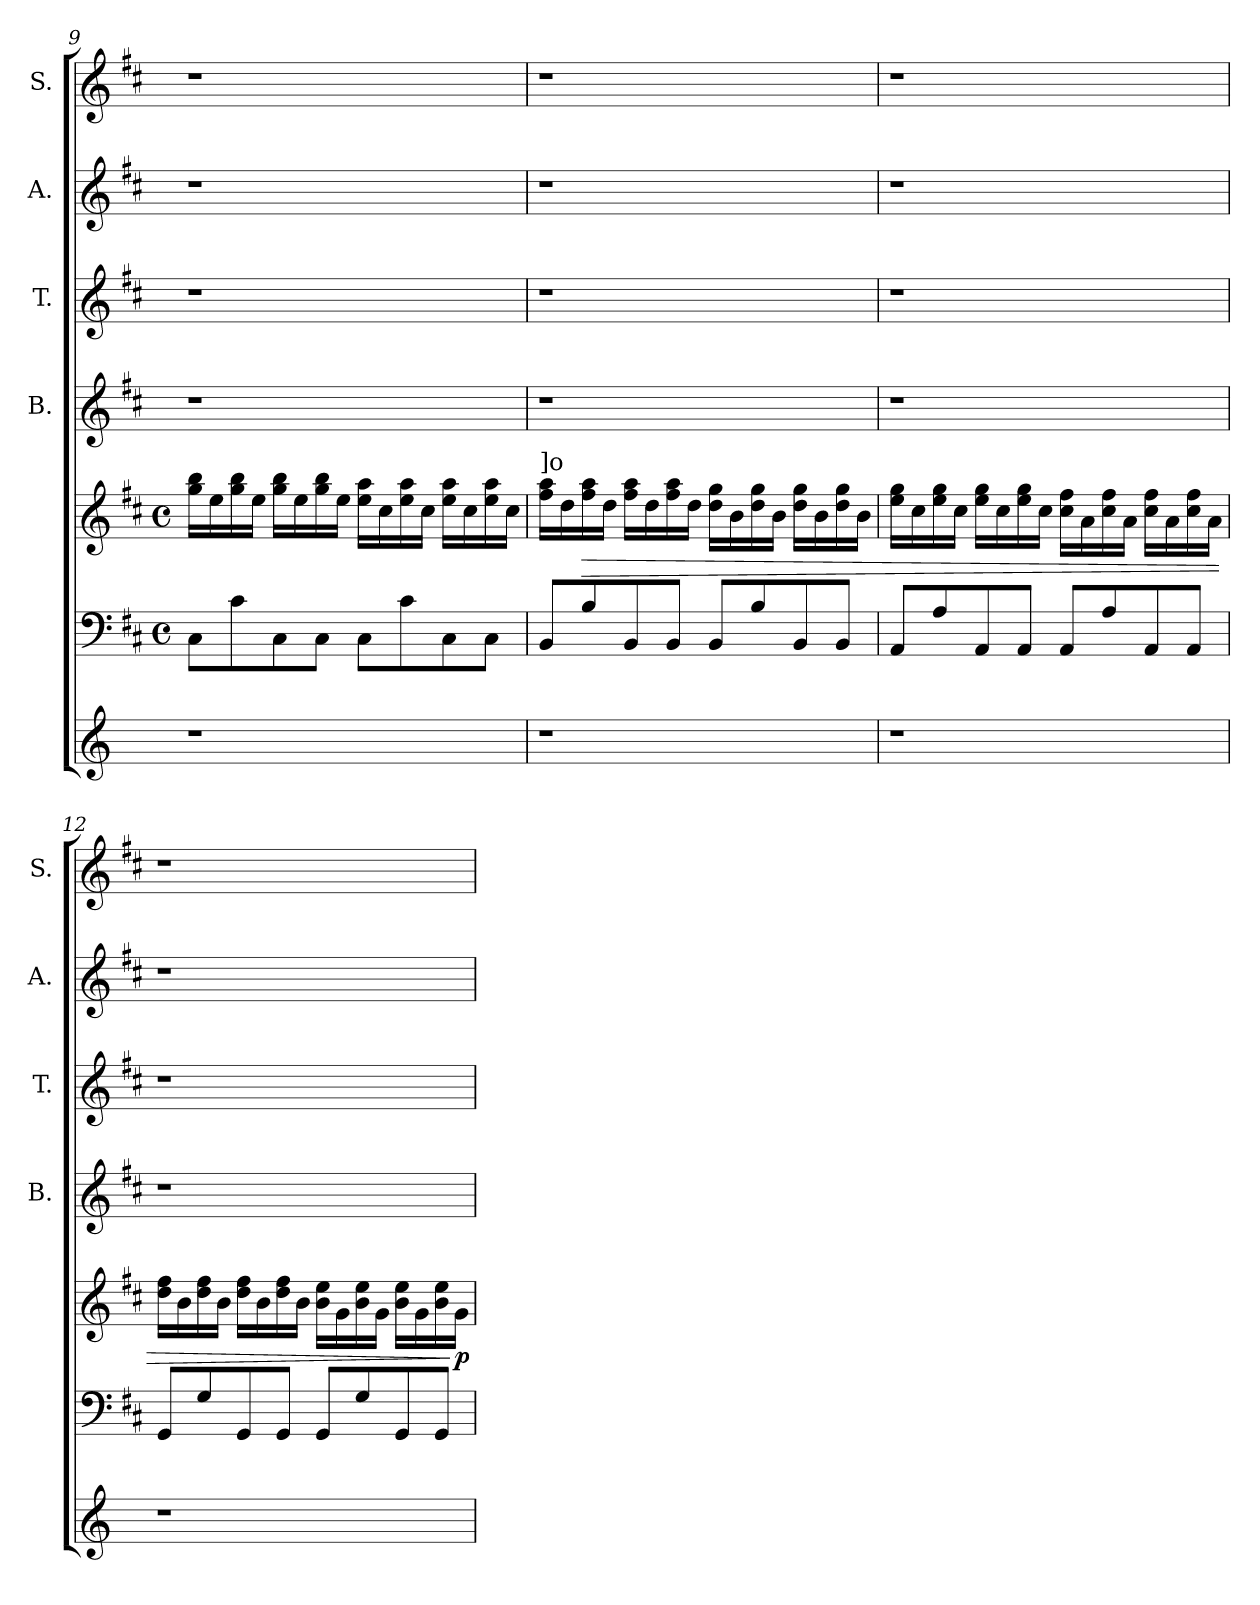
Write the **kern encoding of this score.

**kern	**kern	**kern	**dynam	**kern	**kern	**kern	**kern
*part7	*part6	*part5	*part5	*part4	*part3	*part2	*part1
*staff7	*staff6	*staff5	*staff5	*staff4	*staff3	*staff2	*staff1
*	*	*	*	*I"B.	*I"T.	*I"A.	*I"S.
*	*	*	*	*I'B.	*I'T.	*I'A.	*I'S.
*clefG2	*clefF4	*clefG2	*	*clefG2	*clefG2	*clefG2	*clefG2
*	*ITrd1c2	*ITrd1c2	*	*ITrd1c2	*ITrd1c2	*ITrd1c2	*ITrd1c2
*k[]	*k[]	*k[]	*	*k[]	*k[]	*k[]	*k[]
*C:	*C:	*C:	*	*C:	*C:	*C:	*C:
*	*M4/4	*M4/4	*	*	*	*	*
*	*met(c)	*met(c)	*	*	*	*	*
=9	=9	=9	=9	=9	=9	=9	=9
1r	8BB\L	16ff\ 16aa\LL	.	1r	1r	1r	1r
.	.	16dd\	.	.	.	.	.
.	8B\	16ff\ 16aa\	.	.	.	.	.
.	.	16dd\JJ	.	.	.	.	.
.	8BB\	16ff\ 16aa\LL	.	.	.	.	.
.	.	16dd\	.	.	.	.	.
.	8BB\J	16ff\ 16aa\	.	.	.	.	.
.	.	16dd\JJ	.	.	.	.	.
.	8BB\L	16dd\ 16gg\LL	.	.	.	.	.
.	.	16b\	.	.	.	.	.
.	8B\	16dd\ 16gg\	.	.	.	.	.
.	.	16b\JJ	.	.	.	.	.
.	8BB\	16dd\ 16gg\LL	.	.	.	.	.
.	.	16b\	.	.	.	.	.
.	8BB\J	16dd\ 16gg\	.	.	.	.	.
.	.	16b\JJ	.	.	.	.	.
!!LO:LB:g=z
=10	=10	=10	=10	=10	=10	=10	=10
!	!	!LO:TX:a:t=]o	!	!	!	!	!
1r	8AA/L	16ee\ 16gg\LL	.	1r	1r	1r	1r
.	.	16cc\	.	.	.	.	.
!	!	!	!LO:HP:b	!	!	!	!
.	8A/	16ee\ 16gg\	>	.	.	.	.
.	.	16cc\JJ	.	.	.	.	.
.	8AA/	16ee\ 16gg\LL	.	.	.	.	.
.	.	16cc\	.	.	.	.	.
.	8AA/J	16ee\ 16gg\	.	.	.	.	.
.	.	16cc\JJ	.	.	.	.	.
.	8AA/L	16cc\ 16ff\LL	.	.	.	.	.
.	.	16a\	.	.	.	.	.
.	8A/	16cc\ 16ff\	.	.	.	.	.
.	.	16a\JJ	.	.	.	.	.
.	8AA/	16cc\ 16ff\LL	.	.	.	.	.
.	.	16a\	.	.	.	.	.
.	8AA/J	16cc\ 16ff\	.	.	.	.	.
.	.	16a\JJ	.	.	.	.	.
=11	=11	=11	=11	=11	=11	=11	=11
1r	8GG/L	16dd\ 16ff\LL	.	1r	1r	1r	1r
.	.	16b\	.	.	.	.	.
.	8G/	16dd\ 16ff\	.	.	.	.	.
.	.	16b\JJ	.	.	.	.	.
.	8GG/	16dd\ 16ff\LL	.	.	.	.	.
.	.	16b\	.	.	.	.	.
.	8GG/J	16dd\ 16ff\	.	.	.	.	.
.	.	16b\JJ	.	.	.	.	.
.	8GG/L	16b\ 16ee\LL	.	.	.	.	.
.	.	16g\	.	.	.	.	.
.	8G/	16b\ 16ee\	.	.	.	.	.
.	.	16g\JJ	.	.	.	.	.
.	8GG/	16b\ 16ee\LL	.	.	.	.	.
.	.	16g\	.	.	.	.	.
.	8GG/J	16b\ 16ee\	.	.	.	.	.
.	.	16g\JJ	.	.	.	.	.
=12	=12	=12	=12	=12	=12	=12	=12
1r	8FF/L	16cc\ 16ee\LL	.	1r	1r	1r	1r
.	.	16a\	.	.	.	.	.
.	8F/	16cc\ 16ee\	.	.	.	.	.
.	.	16a\JJ	.	.	.	.	.
.	8FF/	16cc\ 16ee\LL	.	.	.	.	.
.	.	16a\	.	.	.	.	.
.	8FF/J	16cc\ 16ee\	.	.	.	.	.
.	.	16a\JJ	.	.	.	.	.
.	8FF/L	16a\ 16dd\LL	.	.	.	.	.
.	.	16f\	.	.	.	.	.
.	8F/	16a\ 16dd\	.	.	.	.	.
.	.	16f\JJ	.	.	.	.	.
.	8FF/	16a\ 16dd\LL	.	.	.	.	.
.	.	16f\	.	.	.	.	.
.	8FF/J	16a\ 16dd\	.	.	.	.	.
!	!	!	!LO:DY:n=1:b	!	!	!	!
.	.	16f\JJ	] p	.	.	.	.
=	=	=	=	=	=	=	=
*-	*-	*-	*-	*-	*-	*-	*-
